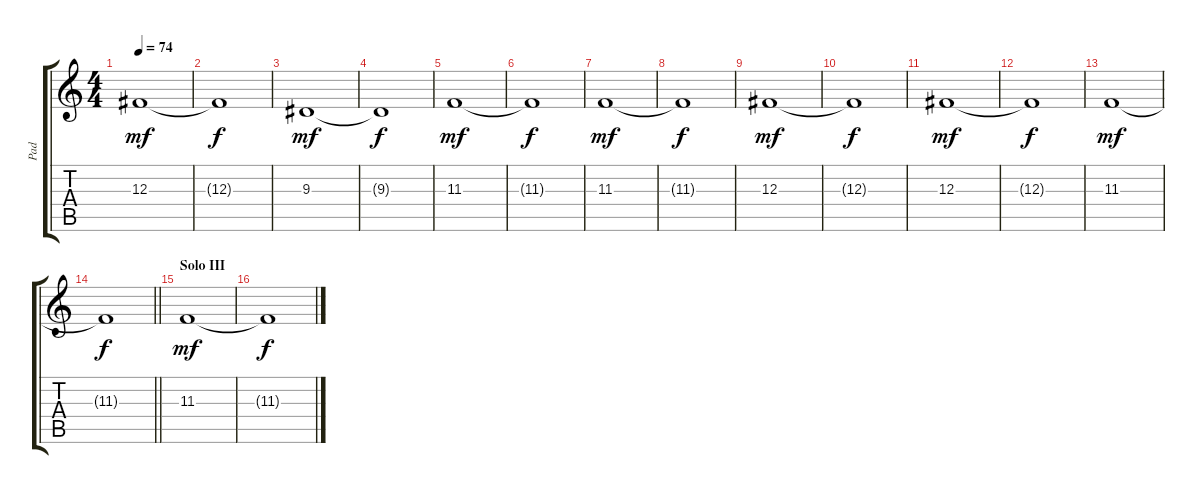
\track ("Pad" "Pad") {instrument pad4choir}
\staff {score tabs}
\tuning (Eb4 Bb3 Gb3 Db3 Ab2 Eb2) {hide}
\ts (4 4)
\tempo 74
\clef g2
\ks c
12.3.1{dy mf} |
12.3{t}.1{dy f} |
9.3.1{dy mf} |
9.3{t}.1{dy f} |
11.3.1{dy mf} |
11.3{t}.1{dy f} |
11.3.1{dy mf} |
11.3{t}.1{dy f} |
12.3.1{dy mf} |
12.3{t}.1{dy f} |
12.3.1{dy mf} |
12.3{t}.1{dy f} |
11.3.1{dy mf} |
\barLineRight lightlight
11.3{t}.1{dy f} |
\section ("" "Solo III")
11.3.1{dy mf volume 10} |
11.3{t}.1{dy f}
